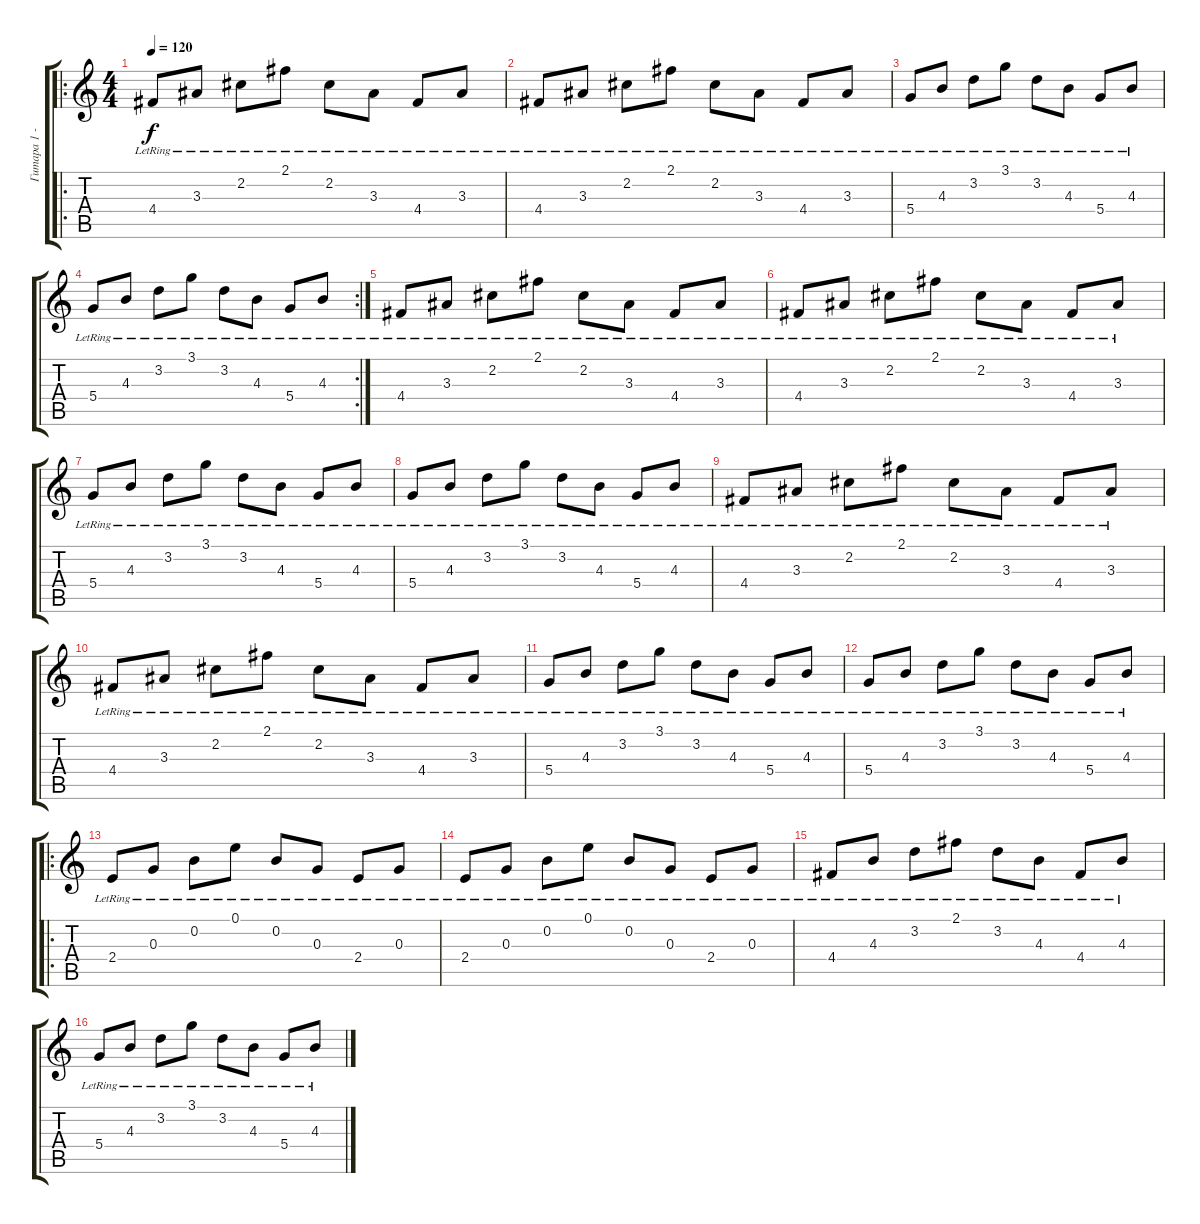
\track ("Гитара 1 - Ритм" "Гитара 1 -") {instrument acousticguitarsteel}
\staff {score tabs}
\tuning (E4 B3 G3 D3 A2 E2) {hide}
\ro
\ts (4 4)
\tempo 120
\clef g2
\ks c
4.4{lr}.8{dy f} 3.3{lr}.8 2.2{lr}.8 2.1{lr}.8 2.2{lr}.8 3.3{lr}.8 4.4{lr}.8 3.3{lr}.8 |
4.4{lr}.8 3.3{lr}.8 2.2{lr}.8 2.1{lr}.8 2.2{lr}.8 3.3{lr}.8 4.4{lr}.8 3.3{lr}.8 |
5.4{lr}.8 4.3{lr}.8 3.2{lr}.8 3.1{lr}.8 3.2{lr}.8 4.3{lr}.8 5.4{lr}.8 4.3{lr}.8 |
\rc 2
5.4{lr}.8 4.3{lr}.8 3.2{lr}.8 3.1{lr}.8 3.2{lr}.8 4.3{lr}.8 5.4{lr}.8 4.3{lr}.8 |
4.4{lr}.8 3.3{lr}.8 2.2{lr}.8 2.1{lr}.8 2.2{lr}.8 3.3{lr}.8 4.4{lr}.8 3.3{lr}.8 |
4.4{lr}.8 3.3{lr}.8 2.2{lr}.8 2.1{lr}.8 2.2{lr}.8 3.3{lr}.8 4.4{lr}.8 3.3{lr}.8 |
5.4{lr}.8 4.3{lr}.8 3.2{lr}.8 3.1{lr}.8 3.2{lr}.8 4.3{lr}.8 5.4{lr}.8 4.3{lr}.8 |
5.4{lr}.8 4.3{lr}.8 3.2{lr}.8 3.1{lr}.8 3.2{lr}.8 4.3{lr}.8 5.4{lr}.8 4.3{lr}.8 |
4.4{lr}.8 3.3{lr}.8 2.2{lr}.8 2.1{lr}.8 2.2{lr}.8 3.3{lr}.8 4.4{lr}.8 3.3{lr}.8 |
4.4{lr}.8 3.3{lr}.8 2.2{lr}.8 2.1{lr}.8 2.2{lr}.8 3.3{lr}.8 4.4{lr}.8 3.3{lr}.8 |
5.4{lr}.8 4.3{lr}.8 3.2{lr}.8 3.1{lr}.8 3.2{lr}.8 4.3{lr}.8 5.4{lr}.8 4.3{lr}.8 |
5.4{lr}.8 4.3{lr}.8 3.2{lr}.8 3.1{lr}.8 3.2{lr}.8 4.3{lr}.8 5.4{lr}.8 4.3{lr}.8 |
\ro
2.4{lr}.8 0.3{lr}.8 0.2{lr}.8 0.1{lr}.8 0.2{lr}.8 0.3{lr}.8 2.4{lr}.8 0.3{lr}.8 |
2.4{lr}.8 0.3{lr}.8 0.2{lr}.8 0.1{lr}.8 0.2{lr}.8 0.3{lr}.8 2.4{lr}.8 0.3{lr}.8 |
4.4{lr}.8 4.3{lr}.8 3.2{lr}.8 2.1{lr}.8 3.2{lr}.8 4.3{lr}.8 4.4{lr}.8 4.3{lr}.8 |
5.4{lr}.8 4.3{lr}.8 3.2{lr}.8 3.1{lr}.8 3.2{lr}.8 4.3{lr}.8 5.4{lr}.8 4.3{lr}.8
